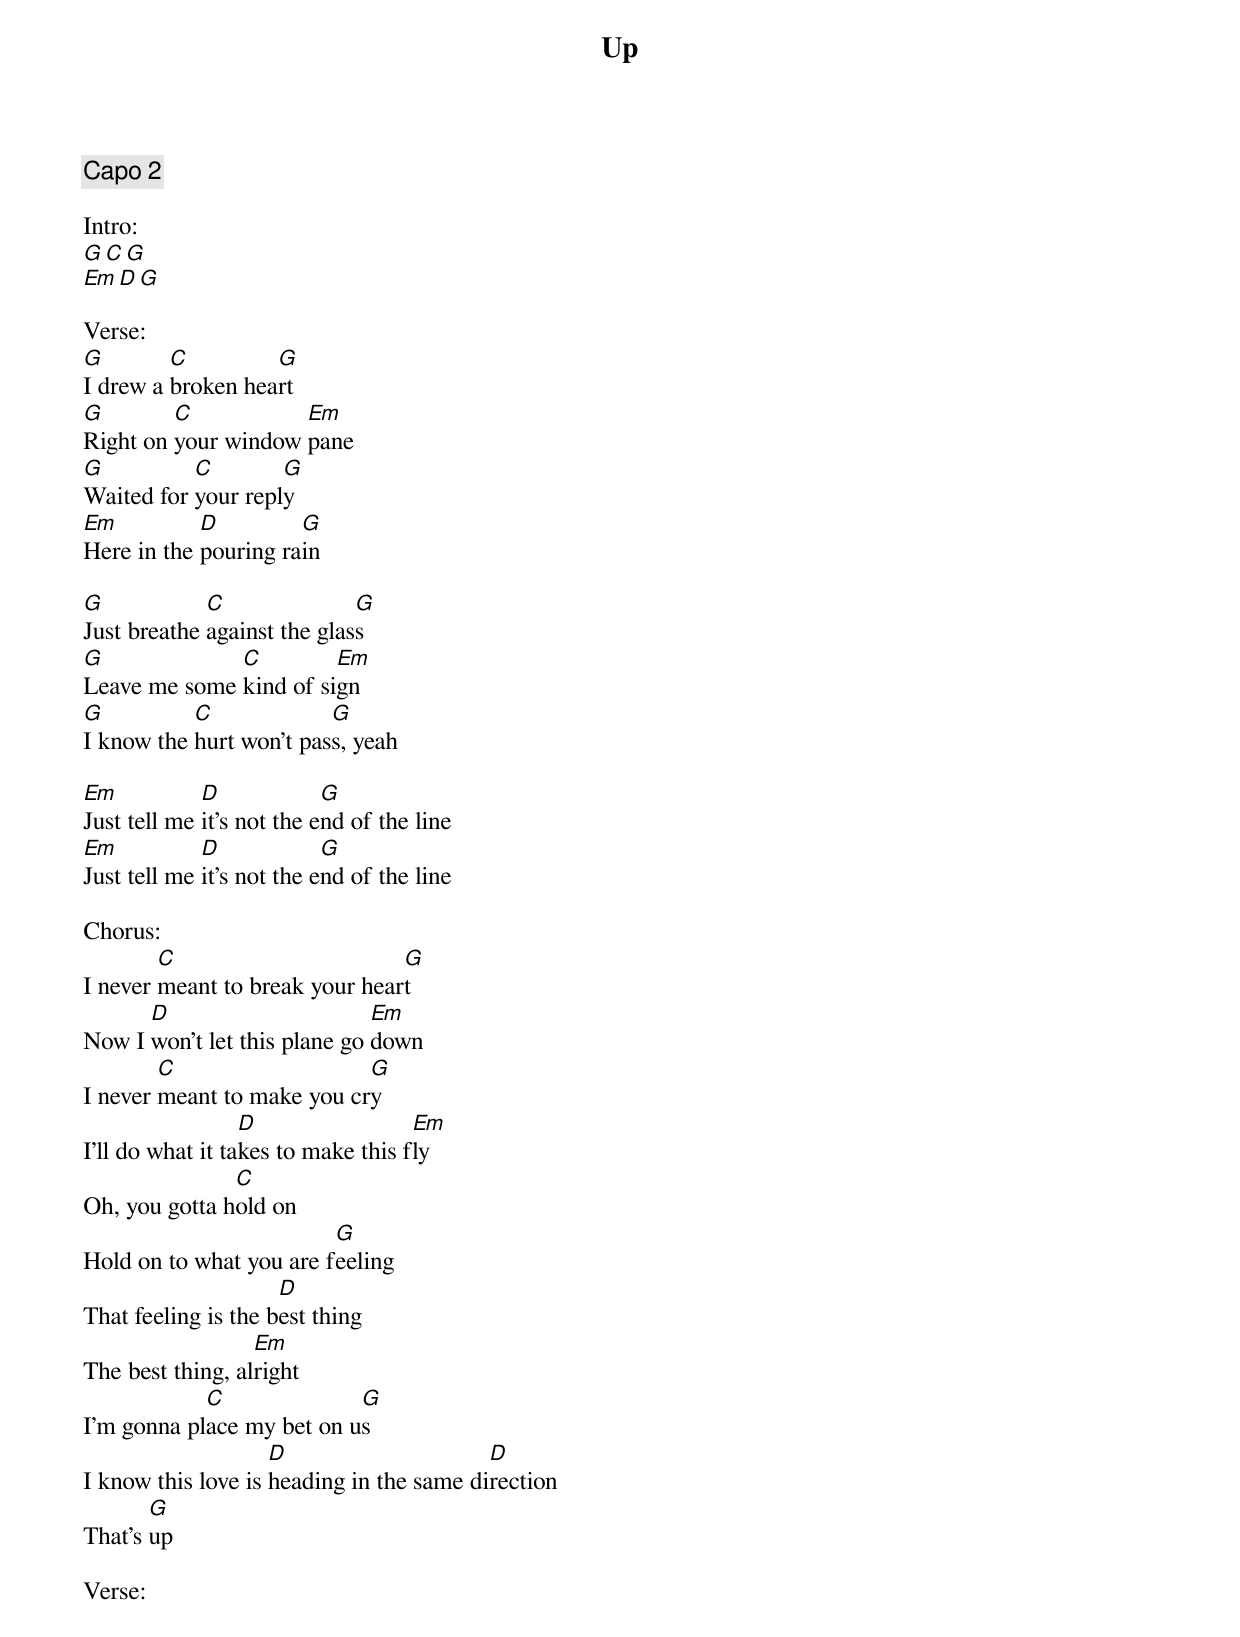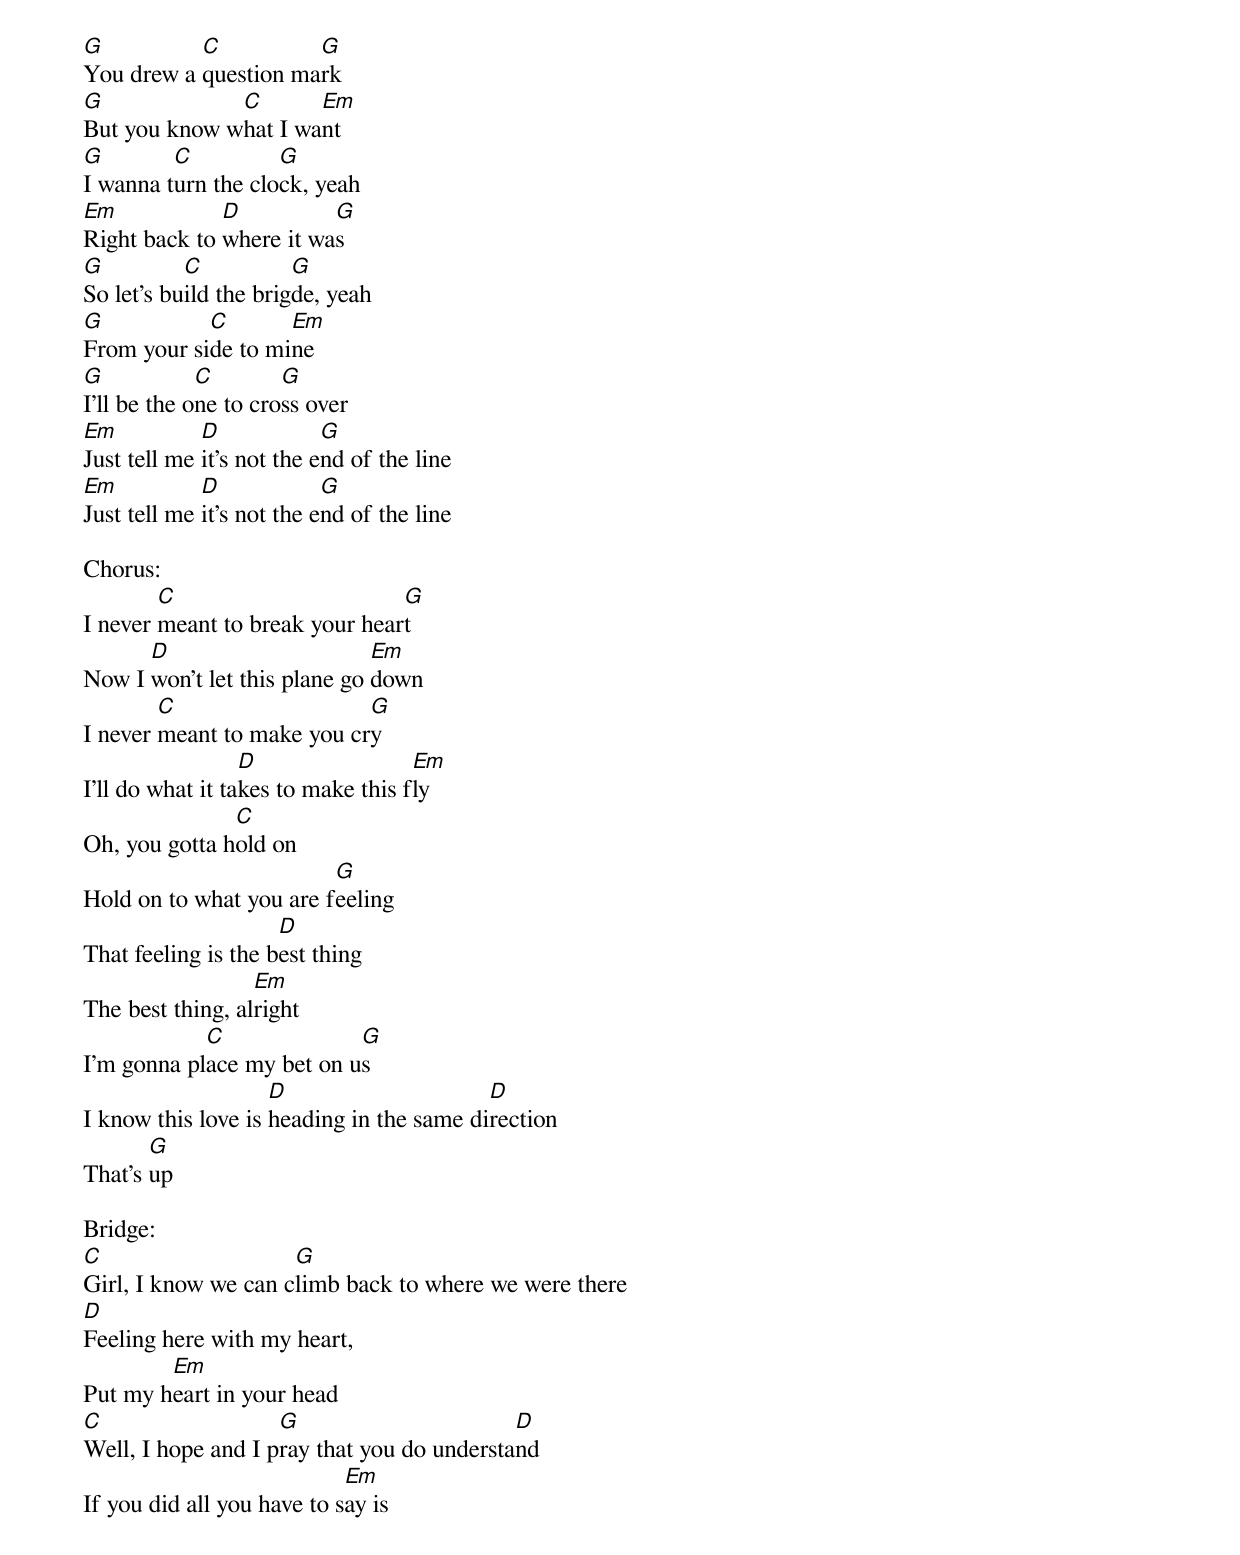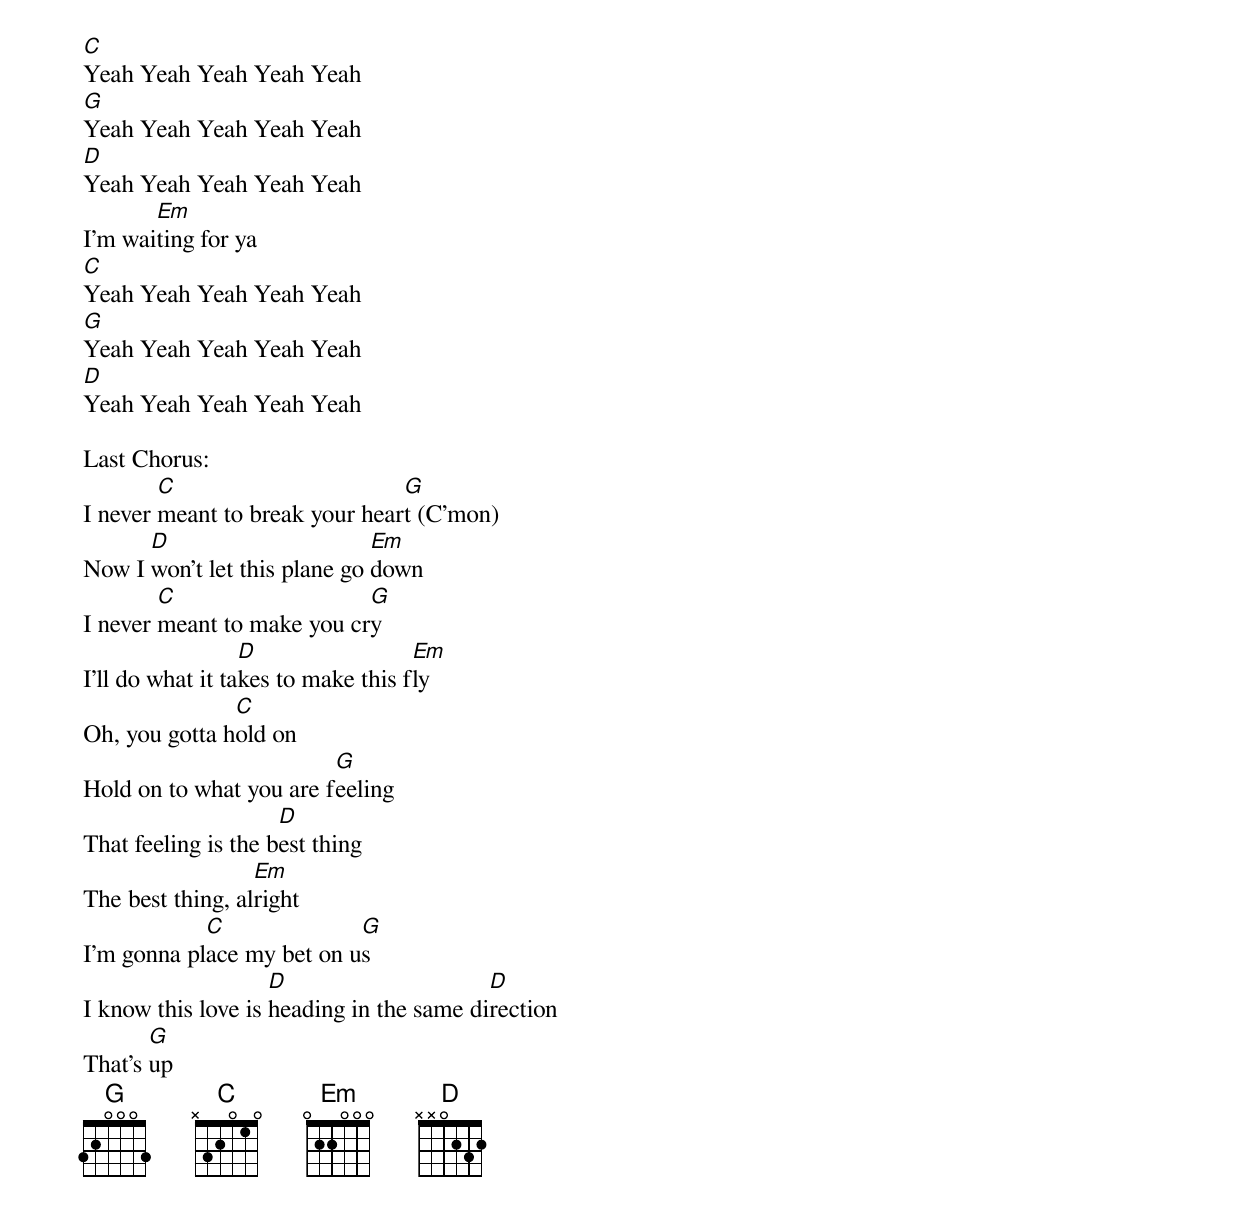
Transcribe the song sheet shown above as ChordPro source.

{title:Up}
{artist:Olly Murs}
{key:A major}
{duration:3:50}
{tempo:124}
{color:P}

{comment: Capo 2}

Intro:
[G][C][G]
[Em][D][G]

Verse:
[G]I drew a [C]broken hea[G]rt
[G]Right on [C]your window [Em]pane
[G]Waited for [C]your repl[G]y
[Em]Here in the [D]pouring ra[G]in

[G]Just breathe [C]against the glas[G]s
[G]Leave me some [C]kind of si[Em]gn
[G]I know the [C]hurt won't pas[G]s, yeah

[Em]Just tell me [D]it's not the e[G]nd of the line
[Em]Just tell me [D]it's not the e[G]nd of the line

Chorus:
I never [C]meant to break your hear[G]t
Now I [D]won't let this plane go [Em]down
I never [C]meant to make you cr[G]y
I'll do what it ta[D]kes to make this f[Em]ly
Oh, you gotta h[C]old on
Hold on to what you are f[G]eeling
That feeling is the b[D]est thing
The best thing, al[Em]right
I'm gonna pl[C]ace my bet on u[G]s
I know this love is [D]heading in the same di[D]rection
That's [G]up

Verse:
[G]You drew a [C]question ma[G]rk
[G]But you know w[C]hat I wa[Em]nt
[G]I wanna t[C]urn the clo[G]ck, yeah
[Em]Right back to [D]where it wa[G]s
[G]So let's bu[C]ild the brig[G]de, yeah
[G]From your si[C]de to mi[Em]ne
[G]I'll be the o[C]ne to cro[G]ss over
[Em]Just tell me [D]it's not the e[G]nd of the line
[Em]Just tell me [D]it's not the e[G]nd of the line

Chorus:
I never [C]meant to break your hear[G]t
Now I [D]won't let this plane go [Em]down
I never [C]meant to make you cr[G]y
I'll do what it ta[D]kes to make this f[Em]ly
Oh, you gotta h[C]old on
Hold on to what you are f[G]eeling
That feeling is the b[D]est thing
The best thing, al[Em]right
I'm gonna pl[C]ace my bet on u[G]s
I know this love is [D]heading in the same di[D]rection
That's [G]up

Bridge:
[C]Girl, I know we can c[G]limb back to where we were there
[D]Feeling here with my heart,
Put my h[Em]eart in your head
[C]Well, I hope and I p[G]ray that you do understa[D]nd
If you did all you have to s[Em]ay is
[C]Yeah Yeah Yeah Yeah Yeah
[G]Yeah Yeah Yeah Yeah Yeah
[D]Yeah Yeah Yeah Yeah Yeah
I'm wai[Em]ting for ya
[C]Yeah Yeah Yeah Yeah Yeah
[G]Yeah Yeah Yeah Yeah Yeah
[D]Yeah Yeah Yeah Yeah Yeah

Last Chorus:
I never [C]meant to break your hear[G]t (C'mon)
Now I [D]won't let this plane go [Em]down
I never [C]meant to make you cr[G]y
I'll do what it ta[D]kes to make this f[Em]ly
Oh, you gotta h[C]old on
Hold on to what you are f[G]eeling
That feeling is the b[D]est thing
The best thing, al[Em]right
I'm gonna pl[C]ace my bet on u[G]s
I know this love is [D]heading in the same di[D]rection
That's [G]up
